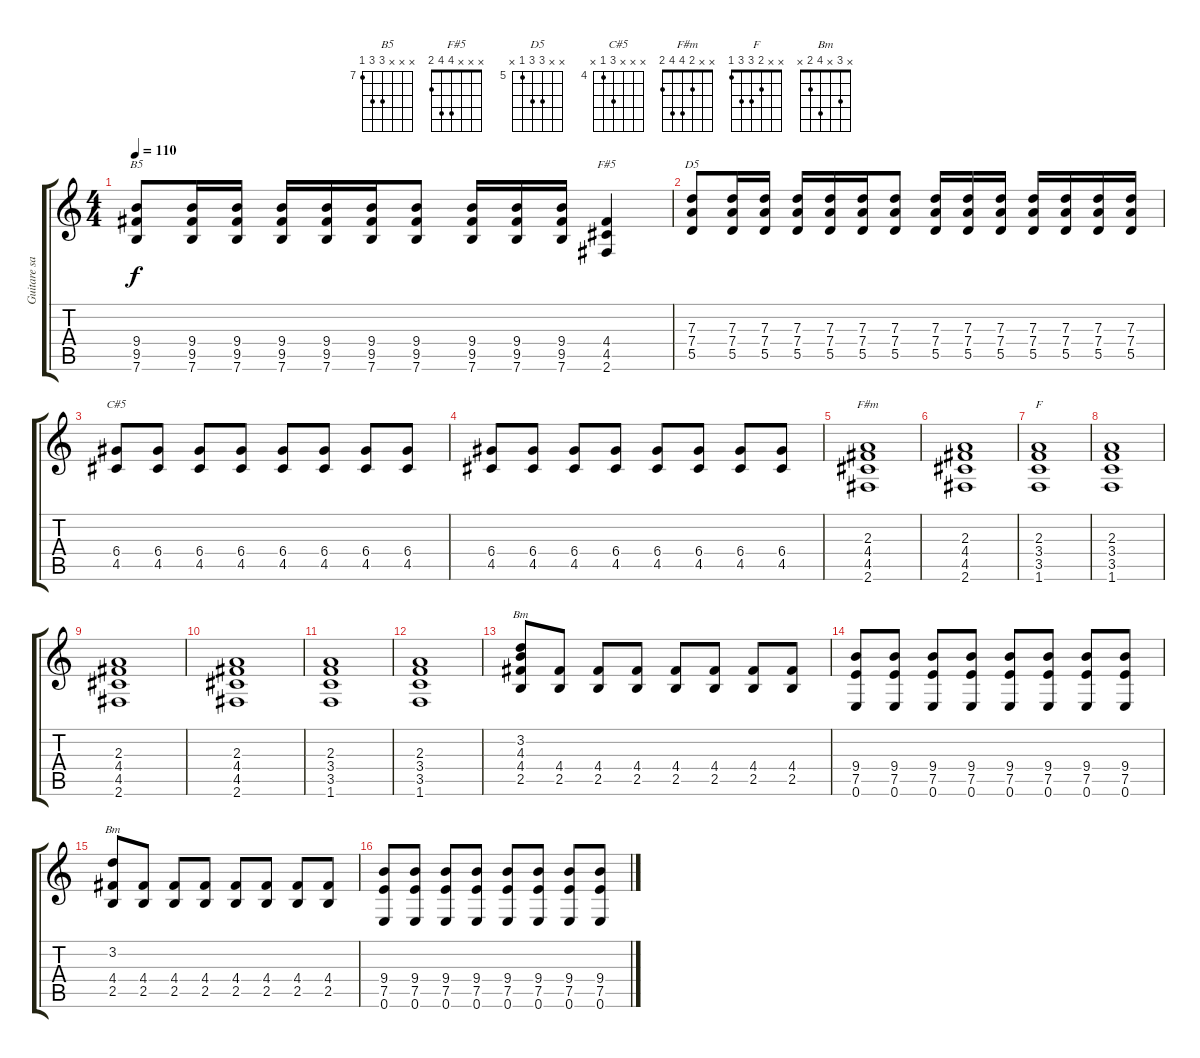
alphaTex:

\track ("Guitare saturée" "Guitare sa") {instrument distortionguitar}
\staff {score tabs}
\tuning (E4 B3 G3 D3 A2 E2) {hide}
\chord ("B5" x x x 9 9 7) {firstfret 7}
\chord ("F#5" x x x 4 4 2)
\chord ("D5" x x 7 7 5 x) {firstfret 5}
\chord ("C#5" x x x 6 4 x) {firstfret 4}
\chord ("F#m" x x 2 4 4 2)
\chord ("F" x x 2 3 3 1)
\chord ("Bm" x 3 4 4 2 x)
\chord ("Bm" x 3 x 4 2 x)
\ts (4 4)
\tempo 110
\clef g2
\ks c
(9.4 9.5 7.6).8{ch "B5" dy f} (9.4 9.5 7.6).16 (9.4 9.5 7.6).16 (9.4 9.5 7.6).16 (9.4 9.5 7.6).16 (9.4 9.5 7.6).16 (9.4 9.5 7.6).8 (9.4 9.5 7.6).16 (9.4 9.5 7.6).16 (9.4 9.5 7.6).16 (4.4 4.5 2.6).4{ch "F#5"} |
(7.3 7.4 5.5).8{ch "D5"} (7.3 7.4 5.5).16 (7.3 7.4 5.5).16 (7.3 7.4 5.5).16 (7.3 7.4 5.5).16 (7.3 7.4 5.5).16 (7.3 7.4 5.5).8 (7.3 7.4 5.5).16 (7.3 7.4 5.5).16 (7.3 7.4 5.5).16 (7.3 7.4 5.5).16 (7.3 7.4 5.5).16 (7.3 7.4 5.5).16 (7.3 7.4 5.5).16 |
(6.4 4.5).8{ch "C#5"} (6.4 4.5).8 (6.4 4.5).8 (6.4 4.5).8 (6.4 4.5).8 (6.4 4.5).8 (6.4 4.5).8 (6.4 4.5).8 |
(6.4 4.5).8 (6.4 4.5).8 (6.4 4.5).8 (6.4 4.5).8 (6.4 4.5).8 (6.4 4.5).8 (6.4 4.5).8 (6.4 4.5).8 |
(2.3 4.4 4.5 2.6).1{ch "F#m"} |
(2.3 4.4 4.5 2.6).1 |
(2.3 3.4 3.5 1.6).1{ch "F"} |
(2.3 3.4 3.5 1.6).1 |
(2.3 4.4 4.5 2.6).1 |
(2.3 4.4 4.5 2.6).1 |
(2.3 3.4 3.5 1.6).1 |
(2.3 3.4 3.5 1.6).1 |
(3.2 4.3 4.4 2.5).8{ch "Bm"} (4.4 2.5).8 (4.4 2.5).8 (4.4 2.5).8 (4.4 2.5).8 (4.4 2.5).8 (4.4 2.5).8 (4.4 2.5).8 |
(9.4 7.5 0.6).8 (9.4 7.5 0.6).8 (9.4 7.5 0.6).8 (9.4 7.5 0.6).8 (9.4 7.5 0.6).8 (9.4 7.5 0.6).8 (9.4 7.5 0.6).8 (9.4 7.5 0.6).8 |
(3.2 4.4 2.5).8{ch "Bm"} (4.4 2.5).8 (4.4 2.5).8 (4.4 2.5).8 (4.4 2.5).8 (4.4 2.5).8 (4.4 2.5).8 (4.4 2.5).8 |
(9.4 7.5 0.6).8 (9.4 7.5 0.6).8 (9.4 7.5 0.6).8 (9.4 7.5 0.6).8 (9.4 7.5 0.6).8 (9.4 7.5 0.6).8 (9.4 7.5 0.6).8 (9.4 7.5 0.6).8
